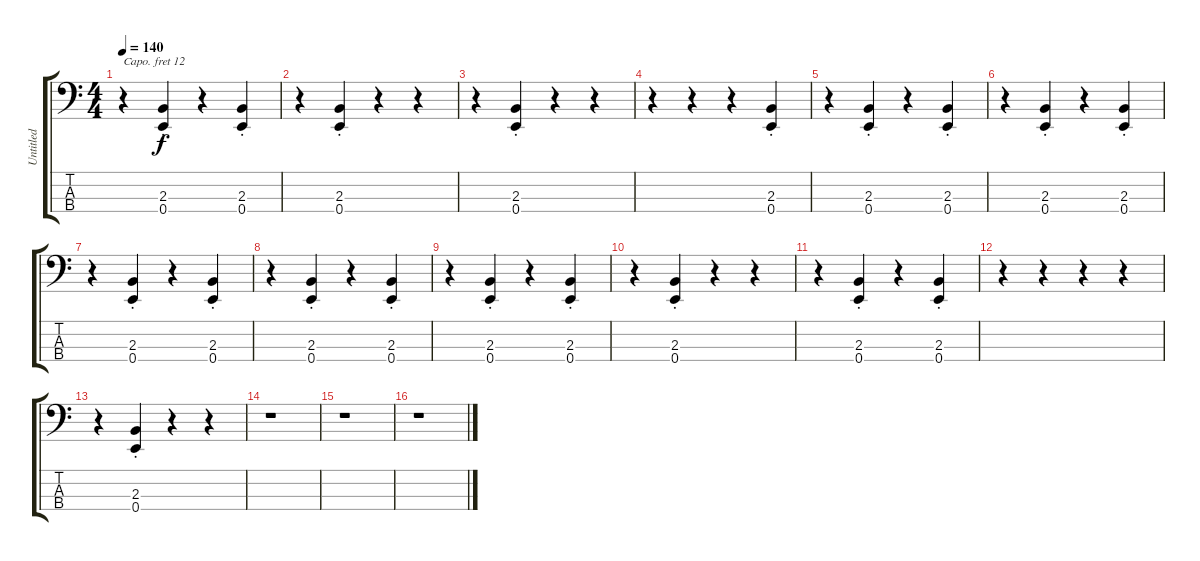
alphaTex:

\track ("Untitled" "Untitled") {instrument melodictom}
\staff {score tabs}
\capo 12
\tuning (G2 D2 A1 E1) {hide}
\ts (4 4)
\tempo 140
\clef f4
\ks c
r.4{dy f} (2.3{st} 0.4{st}).4 r.4 (2.3{st} 0.4{st}).4 |
r.4 (2.3{st} 0.4{st}).4 r.4 r.4 |
r.4 (2.3{st} 0.4{st}).4 r.4 r.4 |
r.4 r.4 r.4 (2.3{st} 0.4{st}).4 |
r.4 (2.3{st} 0.4{st}).4 r.4 (2.3{st} 0.4{st}).4 |
r.4 (2.3{st} 0.4{st}).4 r.4 (2.3{st} 0.4{st}).4 |
r.4 (2.3{st} 0.4{st}).4 r.4 (2.3{st} 0.4{st}).4 |
r.4 (2.3{st} 0.4{st}).4 r.4 (2.3{st} 0.4{st}).4 |
r.4 (2.3{st} 0.4{st}).4 r.4 (2.3{st} 0.4{st}).4 |
r.4 (2.3{st} 0.4{st}).4 r.4 r.4 |
r.4 (2.3{st} 0.4{st}).4 r.4 (2.3{st} 0.4{st}).4 |
r.4 r.4 r.4 r.4 |
r.4 (2.3{st} 0.4{st}).4 r.4 r.4 |
r.1 |
r.1 |
r.1
